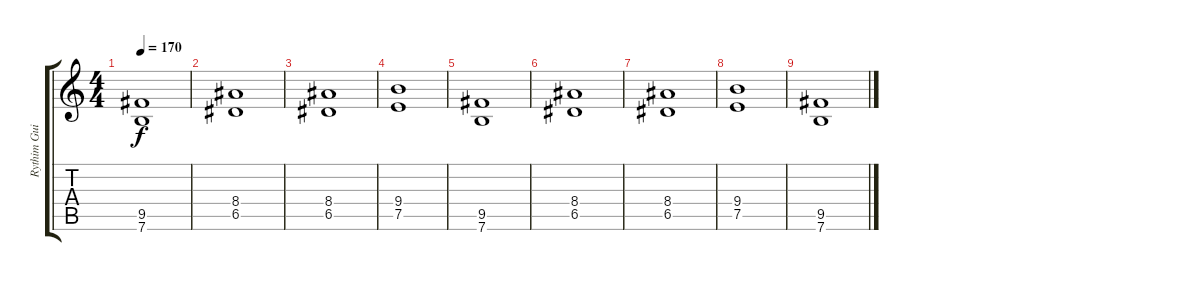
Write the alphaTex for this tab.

\track ("Rythim Guitar" "Rythim Gui") {instrument overdrivenguitar}
\staff {score tabs}
\tuning (E4 B3 G3 D3 A2 E2) {hide}
\ts (4 4)
\tempo 170
\clef g2
\ks c
(9.5 7.6).1{dy f} |
(8.4 6.5).1 |
(8.4 6.5).1 |
(9.4 7.5).1 |
(9.5 7.6).1 |
(8.4 6.5).1 |
(8.4 6.5).1 |
(9.4 7.5).1 |
(9.5 7.6).1
